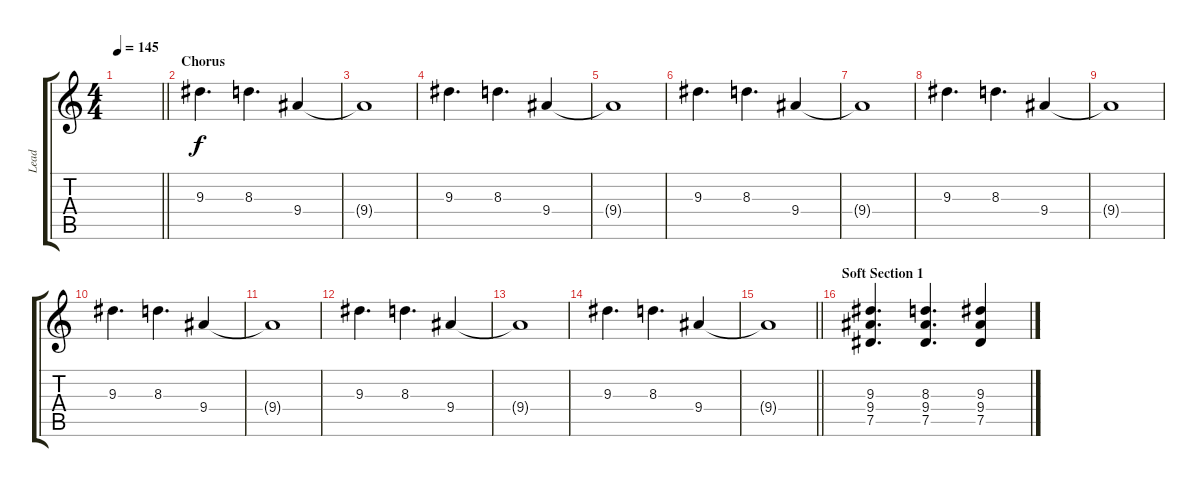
\track ("Lead" "Lead") {instrument overdrivenguitar}
\staff {score tabs}
\tuning (Eb4 Bb3 Gb3 Db3 Ab2 Db2) {hide}
\ts (4 4)
\tempo 145
\clef g2
\barLineRight lightlight
\ks c
|
\section ("" "Chorus")
9.3.4{d} 8.3.4{d} 9.4.4 |
9.4{t}.1 |
9.3.4{d} 8.3.4{d} 9.4.4 |
9.4{t}.1 |
9.3.4{d} 8.3.4{d} 9.4.4 |
9.4{t}.1 |
9.3.4{d} 8.3.4{d} 9.4.4 |
9.4{t}.1 |
9.3.4{d} 8.3.4{d} 9.4.4 |
9.4{t}.1 |
9.3.4{d} 8.3.4{d} 9.4.4 |
9.4{t}.1 |
9.3.4{d} 8.3.4{d} 9.4.4 |
\barLineRight lightlight
9.4{t}.1 |
\section ("" "Soft Section 1")
(9.3 9.4 7.5).4{d} (8.3 9.4 7.5).4{d} (9.3 9.4 7.5).4
